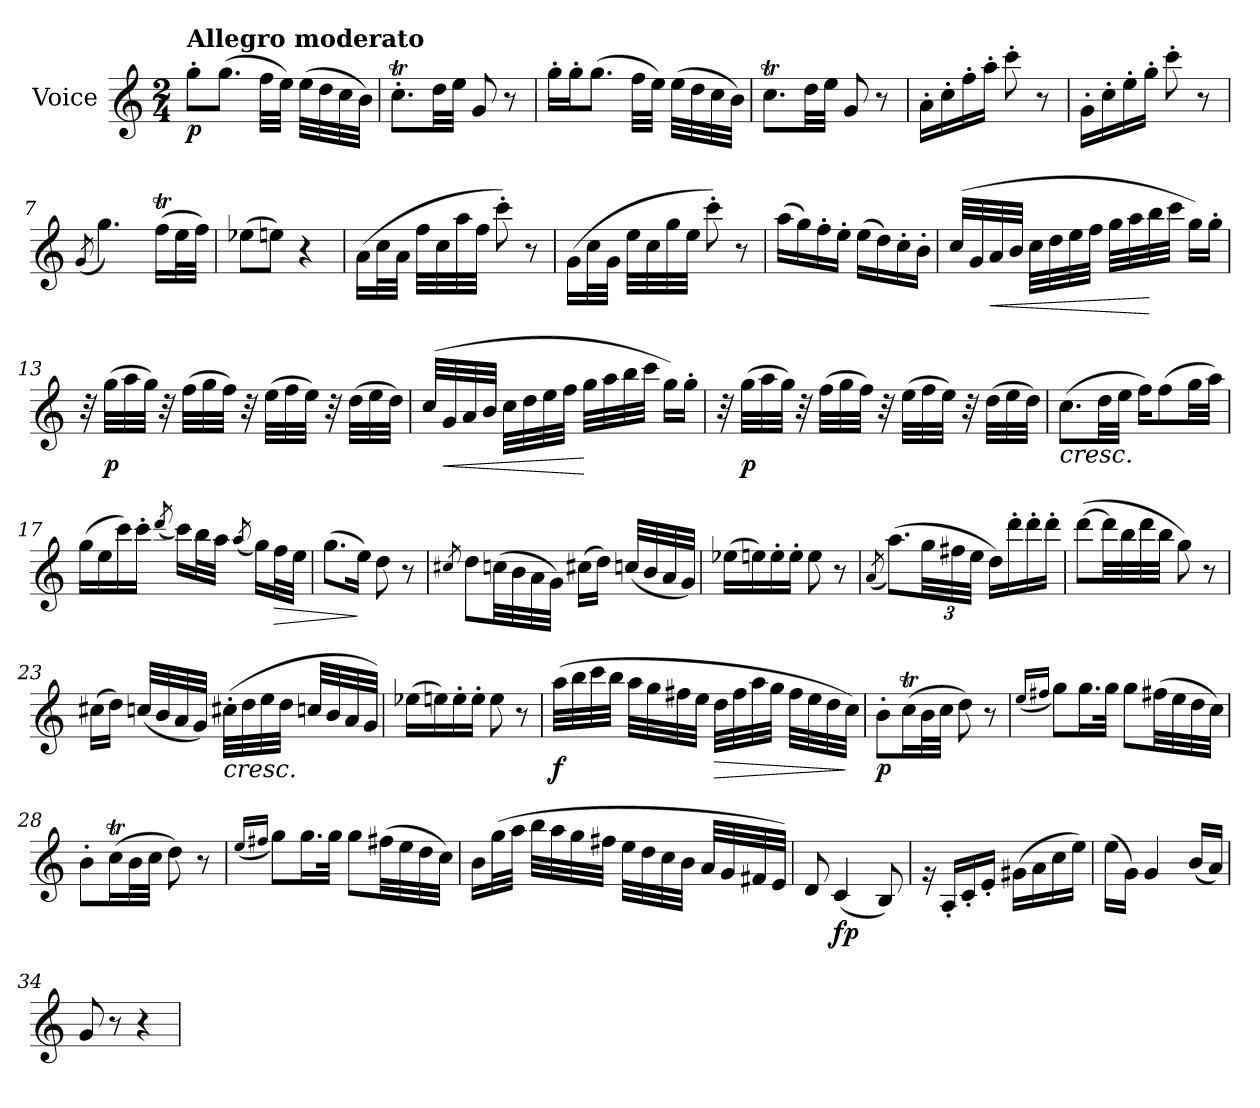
**kern	**dynam
*part1	*part1
*staff1	*staff1
*I"Voice	*
*I'V	*
*clefG2	*
*k[]	*
*M2/4	*
*MM80	*
=1	=1
!LO:TX:a:B:t=Allegro moderato	!
!	!LO:DY:b
8gg'\L	p
(>8.gg\J	.
32ff\LLL	.
32ee\JJJ)	.
(>32ee\LLL	.
32dd\	.
32cc\	.
32b\JJJ)	.
=2	=2
8.ccT'\L	.
32dd\LL	.
32ee\JJJ	.
8g/	.
8r	.
=3	=3
16gg'\LL	.
16gg'\J	.
(>8.gg\J	.
32ff\LLL	.
32ee\JJJ)	.
(>32ee\LLL	.
32dd\	.
32cc\	.
32b\JJJ)	.
=4	=4
8.ccT\L	.
32dd\LL	.
32ee\JJJ	.
8g/	.
8r	.
=5	=5
16a'\LL	.
16cc'\	.
16ff'\	.
16aa'\JJ	.
8ccc'\	.
8r	.
!!LO:LB:g=z
=6	=6
16g'\LL	.
16cc'\	.
16ee'\	.
16gg'\JJ	.
8ccc'\	.
8r	.
=7	=7
(>8qg/	.
4.gg\)	.
(>16ffT\LL	.
32ee\L	.
32ff\JJJ)	.
=8	=8
(>8ee-Xi\L	.
8ee\J)	.
4r	.
=9	=9
(>16a\LL	.
32cc\L	.
32a\JJJ	.
32ff\LLL	.
32cc\	.
32aa\	.
32ff\JJJ	.
8ccc'\)	.
8r	.
=10	=10
(>16g\LL	.
32cc\L	.
32g\JJJ	.
32ee\LLL	.
32cc\	.
32gg\	.
32ee\JJJ	.
8ccc'\)	.
8r	.
=11	=11
(>16aa\LL	.
16gg\)	.
16ff'\	.
16ee'\JJ	.
(>16ee\LL	.
16dd\)	.
16cc'\	.
16b'\JJ	.
!!LO:LB:g=z
=12	=12
(>32cc/LLL	.
32g/	.
!	!LO:HP:b
32a/	<
32b/JJJ	.
32cc\LLL	.
32dd\	.
32ee\	.
32ff\JJJ	.
32gg\LLL	.
32aa\	.
32bb\	[
32ccc\JJJ	.
16gg\LL)	.
16gg'\JJ	.
=13	=13
32r	.
!	!LO:DY:b
(>32gg\LLL	p
32aa\	.
32gg\JJJ)	.
32r	.
(>32ff\LLL	.
32gg\	.
32ff\JJJ)	.
32r	.
(>32ee\LLL	.
32ff\	.
32ee\JJJ)	.
32r	.
(>32dd\LLL	.
32ee\	.
32dd\JJJ)	.
=14	=14
(>32cc/LLL	.
!	!LO:HP:b
32g/	<
32a/	.
32b/JJJ	.
32cc\LLL	.
32dd\	.
32ee\	.
32ff\JJJ	.
32gg\LLL	[
32aa\	.
32bb\	.
32ccc\JJJ	.
16gg\LL)	.
16gg'\JJ	.
!!LO:LB:g=z
=15	=15
32r	.
!	!LO:DY:b
(>32gg\LLL	p
32aa\	.
32gg\JJJ)	.
32r	.
(>32ff\LLL	.
32gg\	.
32ff\JJJ)	.
32r	.
(>32ee\LLL	.
32ff\	.
32ee\JJJ)	.
32r	.
(>32dd\LLL	.
32ee\	.
32dd\JJJ)	.
=16	=16
!LO:TX:b:i:t=cresc.	!
(>8.cc\L	.
32dd\LL	.
32ee\JJJ	.
16ff\KL)	.
(>8ff\	.
32gg\LL	.
32aa\JJJ)	.
=17	=17
(>16gg\LL	.
16ee\	.
16ccc\)	.
16ccc'\JJ	.
(<8qddd/	.
16ccc\LL)	.
32bb\L	.
32aa\JJJ	.
(<8qaa/	.
16gg\LL)	.
!	!LO:HP:b
32ff\L	>
32ee\JJJ	.
=18	=18
(>8.gg\L	.
16ee\Jk)	]
8dd\	.
8r	.
!!LO:LB:g=z
=19	=19
8qcc#X/	.
8dd\L	.
(>32ccn\LL	.
32b\	.
32a\	.
32g\JJJ)	.
(>16cc#X\LL	.
16dd\JJ)	.
(<32ccn/LLL	.
32b/	.
32a/	.
32g/JJJ)	.
=20	=20
(>16ee-Xi\LL	.
16ee\)	.
16ee'\	.
16ee'\JJ	.
8ee\	.
8r	.
=21	=21
(>8qa/	.
(>8.aa\L)	.
*Xbrackettup	*
48gg\LL	.
48ff#X\	.
48ee\JJJ	.
16dd\LL)	.
16ddd'\	.
16ddd'\	.
16ddd'\JJ	.
=22	=22
(>[8ddd\L	.
32ddd\LL]	.
32bb\	.
32ddd\	.
32bb\JJJ	.
8gg\)	.
8r	.
!!LO:LB:g=z
=23	=23
(>16cc#X\LL	.
16dd\JJ)	.
(<32ccn/LLL	.
32b/	.
32a/	.
32g/JJJ)	.
!LO:TX:b:i:t=cresc.	!
(>32cc#X'\LLL	.
32dd\	.
32ee\	.
32dd\JJJ	.
32ccn/LLL	.
32b/	.
32a/	.
32g/JJJ)	.
=24	=24
(>16ee-Xi\LL	.
16ee\)	.
16ee'\	.
16ee'\JJ	.
8ee\	.
8r	.
=25	=25
!	!LO:DY:b
(>32aa\LLL	f
32bb\	.
32ccc\	.
32bb\JJJ	.
32aa\LLL	.
32gg\	.
32ff#X\	.
32ee\JJJ	.
!	!LO:HP:b
32dd\LLL	>
32ff#\	.
32aa\	.
32gg\JJJ	.
32ff#\LLL	.
32ee\	.
32dd\	.
32cc\JJJ)	]
!!LO:LB:g=z
=26	=26
!	!LO:DY:b
8b'\L	p
(>16ccT\L	.
32b\L	.
32cc\JJJ	.
8dd\)	.
8r	.
=27	=27
(<16qee/LL	.
16qff#X/JJ	.
8gg\L)	.
16.gg\L	.
32gg\JJk	.
8gg\L	.
(>32ff#X\LL	.
32ee\	.
32dd\	.
32cc\JJJ)	.
=28	=28
8b'\L	.
(>16ccT\L	.
32b\L	.
32cc\JJJ	.
8dd\)	.
8r	.
=29	=29
(<16qee/LL	.
16qff#X/JJ	.
8gg\L)	.
16.gg\L	.
32gg\JJk	.
8gg\L	.
(>32ff#X\LL	.
32ee\	.
32dd\	.
32cc\JJJ)	.
!!LO:LB:g=z
=30	=30
16b\LL	.
(>32gg\L	.
32aa\JJJ	.
32bb\LLL	.
32aa\	.
32gg\	.
32ff#X\JJJ	.
32ee\LLL	.
32dd\	.
32cc\	.
32b\JJJ	.
32a/LLL	.
32g/	.
32f#X/	.
32e/JJJ)	.
=31	=31
8d/	.
!	!LO:DY:b
(<4c/	fp
8B/)	.
=32	=32
16rg	.
16A'/LL	.
16c'/	.
16e'/JJ	.
(>16g#X\LL	.
16a\	.
16cc\	.
16ee\JJ)	.
=33	=33
(>16ee\LL	.
16g\JJ)	.
4g/	.
(<16b/LL	.
16a/JJ)	.
=34	=34
8g/	.
8r	.
4r	.
=	=
*-	*-
